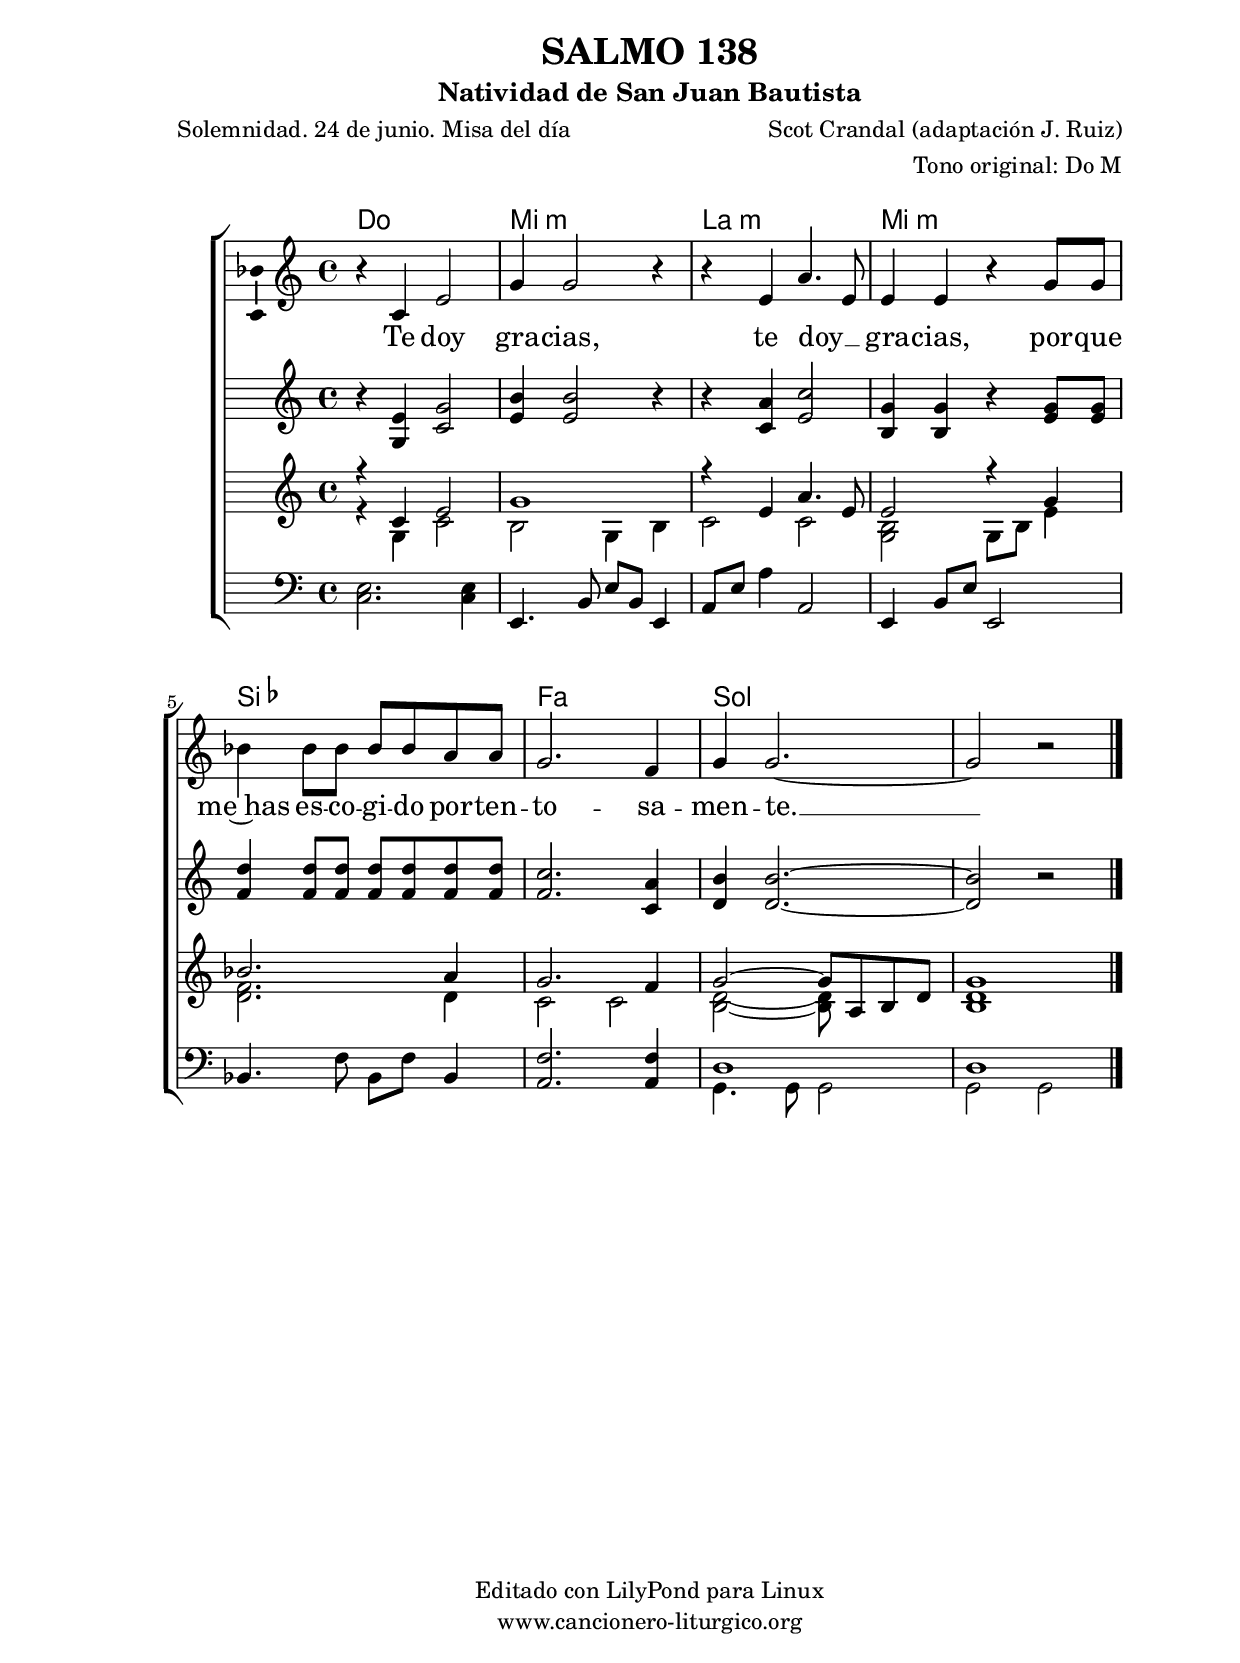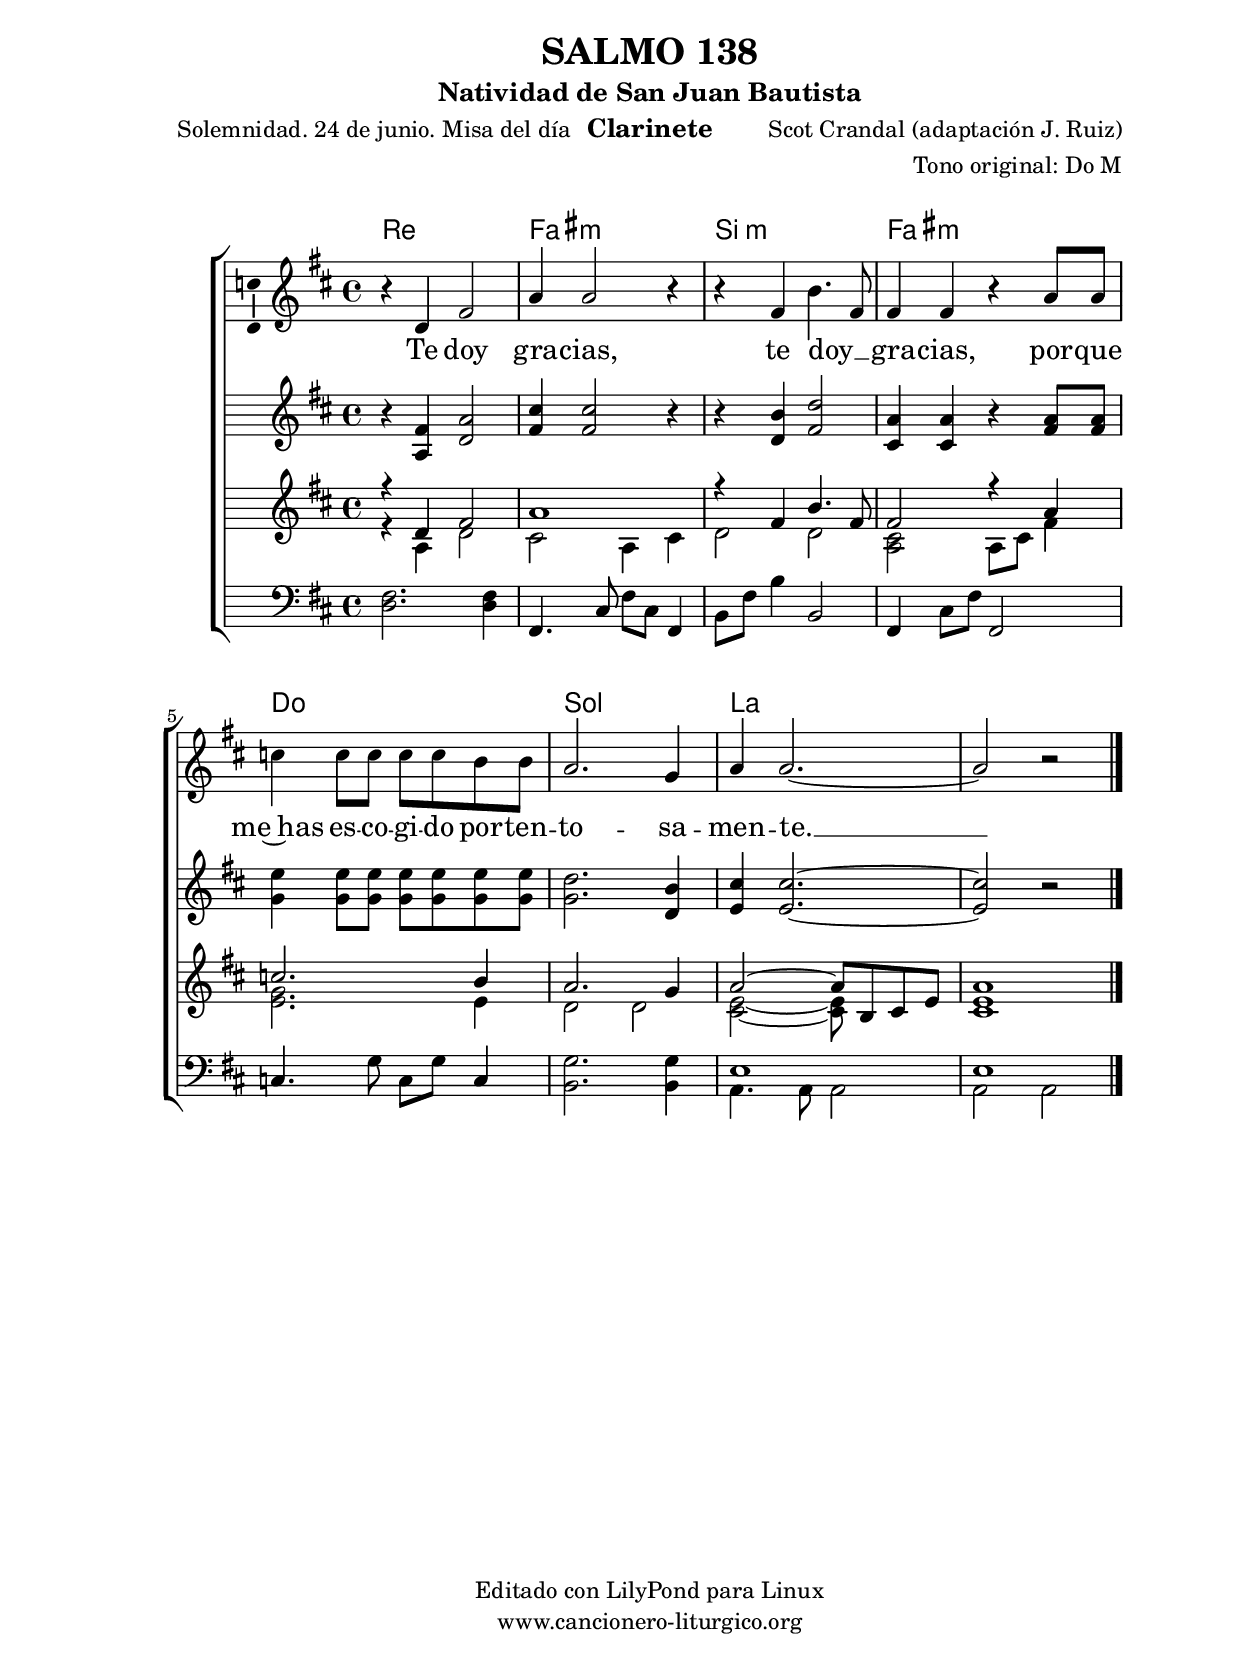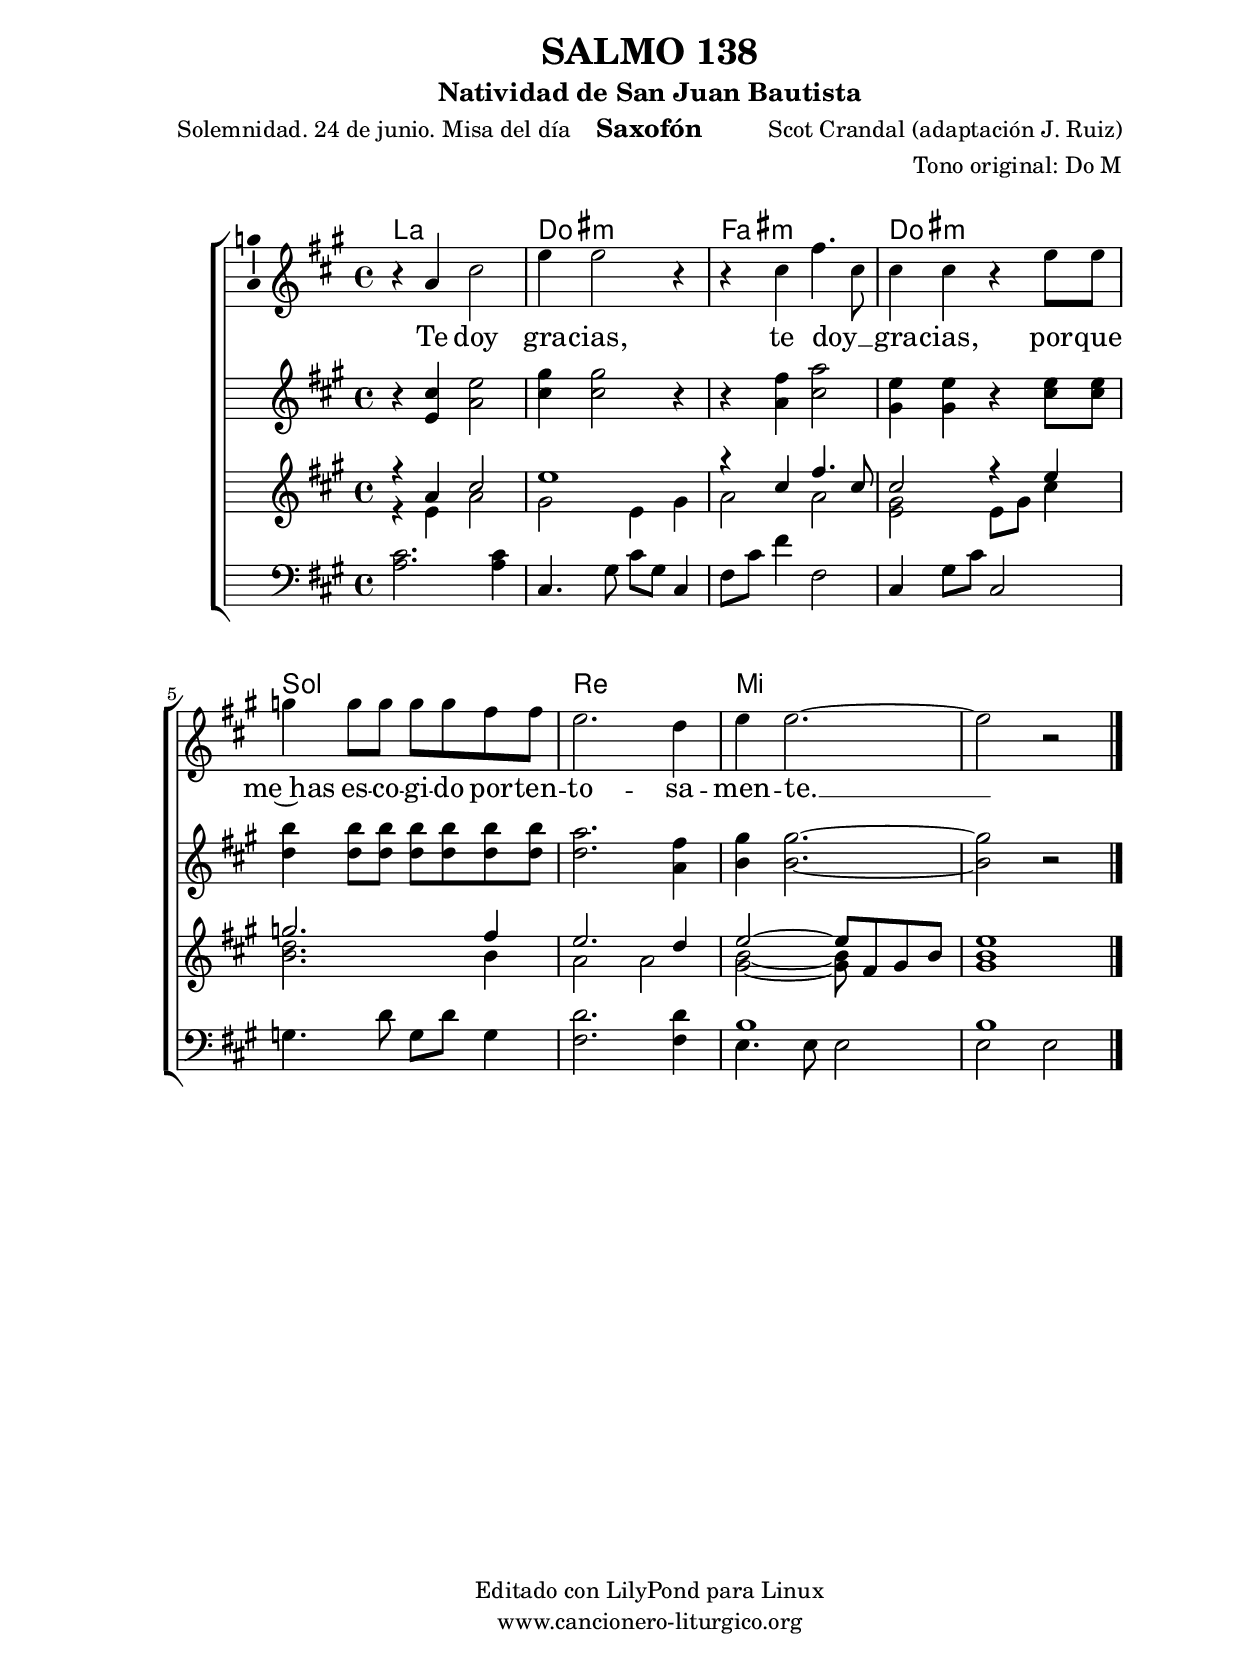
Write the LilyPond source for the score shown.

%
%para convertir .midi en .wav:
%timidity filename.midi -Ow -o finename.wav
%
%
%Para convertir de .wav a .mp3:
%lame -h -m j filename.wav
%
%
%para escuchar el midi:
%timidity nombrefichero.midi
%


%versión de lilypond para la que se ha escrito esta partitura:
\version "2.16.0"

	%Tamaño papel
	#(set-default-paper-size "a4")
	%Tamaño partitura
	#(set-global-staff-size 20)
	%No responde al pulsar sobre una nota
	#(ly:set-option 'point-and-click #f)

%parámetros del encabezamiento:
\header {
	title = "SALMO 138"
	subtitle = "Natividad de San Juan Bautista"
	composer = "Scot Crandal (adaptación J. Ruiz)"
%The Living Church Acclaims
	poet = "Solemnidad. 24 de junio. Misa del día"
	meter = ""
	arranger = "Tono original: Do M"
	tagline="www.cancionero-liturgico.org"
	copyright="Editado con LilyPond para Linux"
	tiempo = ""
	usos = "Salmo"
	letra = "Te doy gracias, te doy gracias, porque me has escogido portentosamente."
	}

%parámetros asociados al papel:
\paper  {
	oddHeaderMarkup = \markup {\fill-line { \on-the-fly #not-first-page \fromproperty #'header:title \on-the-fly #not-first-page \fromproperty #'header:composer }}
	evenHeaderMarkup = \markup {\fill-line { \fromproperty #'header:composer \fromproperty #'header:title }}
	#(set-paper-size "a4")
	print-page-number = ##f
	first-page-number = 1
	print-first-page-number = ##f
%	head-separation = 3.0 \cm
	top-margin = 2.0 \cm
	bottom-margin = 0.5\cm
%%%	bottom-margin = -1.0\cm
	left-margin = 3.0 \cm
	line-width = 16.0 \cm 
	indent = 8\mm
	interscoreline = 2.\mm
	between-system-space = 15\mm
%	para que las partituras no llenen la hoja:
	ragged-bottom = ##t
%	idem para la última hoja:
	ragged-last-bottom = ##f
%	para que las partituras llenen el ancho del papel:
	ragged-last = ##f
	after-title-space = 2.5 \cm
%page-count=1
%system-count=1

	%Flexible Vertical Spacing
%	markup-markup-spacing =
%	#'((basic-distance . 15) (minimum-distance . 15) (padding . 3))
	markup-system-spacing =
	#'((basic-distance . 15) (minimum-distance . 15) (padding . 3))
	system-system-spacing =
	#'((basic-distance . 15) (minimum-distance . 15) (padding . 3))
	score-system-spacing =
	#'((basic-distance . 15) (minimum-distance . 15) (padding . 5))
%	top-system-spacing = % header
%	#'((basic-distance . 8) (minimum-distance . 0) (padding . 3))
%	top-markup-spacing =
%	#'((basic-distance . 20) (minimum-distance . 20) (padding . 3))
	last-bottom-spacing = % footer
	#'((basic-distance . 5) (minimum-distance . 5) (padding . 3))
%	score-markup-spacing =
%	#'((basic-distance . 16) (minimum-distance . 13) (padding . 3))

	}


%parámetros que afectan a toda la partitura:
global =  {
	%clave de sol (G):
	\clef G
	%armadura:
%	\transpose g f
	\key c \major
	\tempo 4=90
	\set Score.tempoHideNote = ##t
	}


acordes = {
	\italianChords
	\chordmode {
%	\transpose g f
{

c1 e:m a:m e:m bes f g g

	}
	}
}


melodia = 
%	\transpose g f
{
	\relative c'{
	\time 4/4

r4 c4 e2
g4 g2 r4
r4 e4 a4. e8
e4 e r4 g8 g
bes4 bes8 bes bes bes a a
g2. f4
g4 g2.~
g2 r2

	\bar "|."
	}
	}


melodiadisc = 
%	\transpose g f
{
	\relative c'{
	\time 4/4

r4 <g e'>4 <c g'>2
<e b'>4 <e b'>2 r4
r4 <c a'>4 <e c'>2
<b g'>4 <b g'> r4 <e g>8 <e g>
<f d'>4 <f d'>8 <f d'> <f d'> <f d'> <f d'> <f d'>
<f c'>2. <c a'>4
<d b'>4 <d b'>2.~
<d b'>2 r2

	\bar "|."
	}
	}

melodiados = 
%	\transpose g f
{
	\relative c'{
	\time 4/4

<<
{
\voiceOne
\stemUp

r4 c4 e2
g1
r4 e4 a4. e8
e2 r4 g4
bes2. a4
g2. f4
g2~g8 a, b d
g1

}
\new Voice {
\voiceTwo
\stemDown

r4 g,4 c2
b2 g4 b
c2 c
<b g>2 g8 b e4
<d f>2. d4
c2 c2
<b d>2~<b d>8 s8 s4
<b d>1

}
>>

	\bar "|."
	}
	}


melodiatres = 
%	\transpose g f
{
	\relative c{

%clave de fa (F):
%\clef F
\clef "G_8"

	\time 4/4


	\bar "|."
	}
	}

melodiacuatro = 
%	\transpose g f
{
	\relative c{

%clave de fa (F):
\clef F

	\time 4/4

<c e>2. <c e>4
e,4. b'8 e b e,4
a8 e' a4 a,2
e4 b'8 e e,2
bes'4. f'8 bes, f' bes,4
<a f'>2. <a f'>4

<<
{
d1
d1
}
\new Voice {
\voiceTwo
g,4. g8 g2
g2 g
}
>>


	\bar "|."
	}
	}


texto = \lyricmode {
Te doy gra -- cias, te doy __ _ gra -- cias,
por -- que me~has es -- co -- gi -- do por -- ten -- to -- sa -- men -- te. __
	}


acordesStaff = \context ChordNames = acordesStaff <<
	\set chordChanges = ##t
	\acordes
	>>


vozStaff = \context Voice = vozStaff
\with {\consists "Ambitus_engraver"}
<<
%	\set Staff.instrumentName = ""
%	\set Staff.shortInstrumentName = ""
%	\set Staff.midiInstrument = #"clarinet"
%	\set Staff.midiInstrument = #"cello"
%	\set Staff.midiInstrument = #"flute"
	\set Staff.midiInstrument = #"electric guitar (jazz)"
%	\set Staff.midiInstrument = #"english horn"
%	\set Staff.midiInstrument = #"violin"
%	\set Staff.midiInstrument = #"glockenspiel"
	\set Staff.midiMinimumVolume = #0.7
	\set Staff.midiMaximumVolume = #0.9
	\global
	\melodia
	>>

vozdiscStaff = \context Voice = vozdiscStaff
<<
%	\set Staff.instrumentName = "Saxofón"
%	\set Staff.shortInstrumentName = "S"
	\override Staff.StaffSymbol #'staff-space = #(magstep -0.35)
	\set Staff.midiInstrument = #"violin"
	\set Staff.midiMinimumVolume = #0.4
	\set Staff.midiMaximumVolume = #0.5
%Cambio tono para saxofón (DESDE tono de clarinete)
%El segundo comando escribe la partitura en el tono del saxofón
%El primer comando hace que el fichero midi, a pesar de lo anterior, suene en el mismo tono que el resto de la partitura
%%%%%\transposition f'
%%%%%\transpose d a,
{
	\global
	\melodiadisc
}
	>>

vozdosStaff = \context Voice = vozdosStaff
<<
%	\set Staff.instrumentName = "Clarinete 1"
%	\set Staff.shortInstrumentName = "C1"
	\override Staff.StaffSymbol #'staff-space = #(magstep -0.35)
	\set Staff.midiInstrument = #"english horn"
	\set Staff.midiMinimumVolume = #0.4
	\set Staff.midiMaximumVolume = #0.5
	\global
	\melodiados
	>>

voztresStaff = \context Voice = voztresStaff
<<
%	\set Staff.instrumentName = "Clarinete 2"
%	\set Staff.shortInstrumentName = "C2"
	\override Staff.StaffSymbol #'staff-space = #(magstep -0.35)
	\set Staff.midiInstrument = #"violin"
	\set Staff.midiMinimumVolume = #0.4
	\set Staff.midiMaximumVolume = #0.5
	\global
	\melodiatres
	>>

vozcuatroStaff = \context Voice = vozcuatroStaff
<<
%	\set Staff.instrumentName = "Bajo"
%	\set Staff.shortInstrumentName = "B"
	\override Staff.StaffSymbol #'staff-space = #(magstep -0.35)
	\set Staff.midiInstrument = #"electric bass (finger)"
	\set Staff.midiMinimumVolume = #0.9
	\set Staff.midiMaximumVolume = #0.9
	\global
	\relative c' \melodiacuatro
	>>

textoStaff = \context Lyrics = textoStaff <<
	\lyricsto vozStaff \texto
	>>

\book {
	\score {
		\context ChoirStaff {
%			\override StaffGroup.SystemStartBracket #'collapse-height = #1
%			\override Score.SystemStartBar #'collapse-height = #1
			<<
			\acordesStaff
			\vozStaff
			\textoStaff
			\vozdiscStaff
			\vozdosStaff
%			\voztresStaff
			\vozcuatroStaff
			>>
			}
		\layout {
	    		\context {
				\Lyrics
				\override LyricText #'font-size = #2
				}
	   		 \context {
				\Score
				%fontSize = #3
				\override StaffSymbol #'staff-space = #(magstep +3)
				%\override Beam #'thickness = #0.55
				%\override SpacingSpanner #'spacing-increment = #1.0
				%\override Slur #'height-limit = #1.5
				}
			}
		}
	\score {
		\unfoldRepeats
		\context ChoirStaff {
			<<
			\acordesStaff
			\vozStaff
			\vozdiscStaff
			\vozdosStaff
%			\voztresStaff
			\vozcuatroStaff
			>>
			}
		\midi {
	  		\context {
	  			\Score
				tempoWholesPerMinute = #(ly:make-moment 70 4)
				}
			}
		}
	}

%Partitura para clarinete
#(define output-suffix "C")
\book {
	\header{
		instrument = "Clarinete"
		}
	\score {
		\context ChoirStaff {
%			\override StaffGroup.SystemStartBracket #'collapse-height = #1
%			\override Score.SystemStartBar #'collapse-height = #1
\transpose c d
			<<
			\acordesStaff
			\vozStaff
			\textoStaff
			\vozdiscStaff
			\vozdosStaff
%			\voztresStaff
			\vozcuatroStaff
			>>
			}
		\layout {
	    		\context {
				\Lyrics
				\override LyricText #'font-size = #2
				}
	   		 \context {
				\Score
				%fontSize = #3
				\override StaffSymbol #'staff-space = #(magstep +3)
				%\override Beam #'thickness = #0.55
				%\override SpacingSpanner #'spacing-increment = #1.0
				%\override Slur #'height-limit = #1.5
				}
			}
		}
	}

%Partitura para saxofón
#(define output-suffix "S")
\book {
	\header{
		instrument = "Saxofón"
		}
	\score {
		\context ChoirStaff {
%			\override StaffGroup.SystemStartBracket #'collapse-height = #1
%			\override Score.SystemStartBar #'collapse-height = #1
\transpose c a
			<<
			\acordesStaff
			\vozStaff
			\textoStaff
			\vozdiscStaff
			\vozdosStaff
%			\voztresStaff
			\vozcuatroStaff
			>>
			}
		\layout {
	    		\context {
				\Lyrics
				\override LyricText #'font-size = #2
				}
	   		 \context {
				\Score
				%fontSize = #3
				\override StaffSymbol #'staff-space = #(magstep +3)
				%\override Beam #'thickness = #0.55
				%\override SpacingSpanner #'spacing-increment = #1.0
				%\override Slur #'height-limit = #1.5
				}
			}
		}
	}

